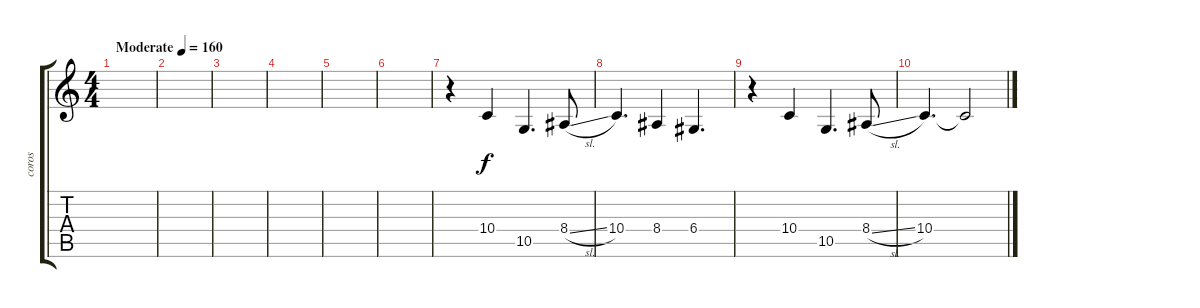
\track ("coros" "coros") {instrument stringensemble1}
\staff {score tabs}
\tuning (E4 B3 G3 D3 A2 E2) {hide}
\ts (4 4)
\tempo (160 "Moderate")
\clef g2
\ks c
|
|
|
|
|
|
r.4 10.4.4 10.5.4{d} 8.4{sl}.8 |
10.4.4{d} 8.4.4 6.4.4{d} |
r.4 10.4.4 10.5.4{d} 8.4{sl}.8 |
10.4.4{d} 10.4{t}.2
